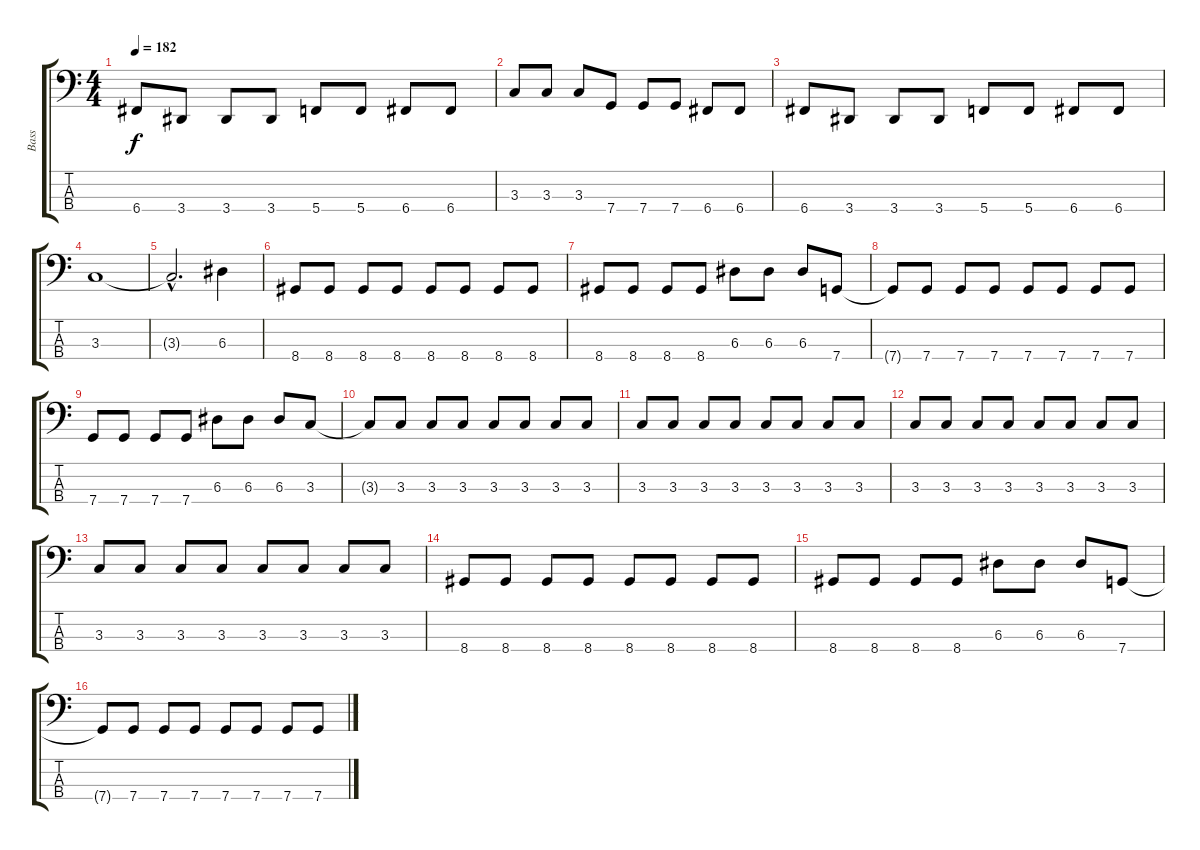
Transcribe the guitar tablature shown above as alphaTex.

\track ("Bass" "Bass") {instrument electricbassfinger}
\staff {score tabs}
\tuning (G2 D2 A1 C1) {hide}
\ts (4 4)
\tempo 182
\clef f4
\ks c
6.4.8{dy f} 3.4.8 3.4.8 3.4.8 5.4.8 5.4.8 6.4.8 6.4.8 |
3.3.8 3.3.8 3.3.8 7.4.8 7.4.8 7.4.8 6.4.8 6.4.8 |
6.4.8 3.4.8 3.4.8 3.4.8 5.4.8 5.4.8 6.4.8 6.4.8 |
3.3.1 |
3.3{hac t}.2{d} 6.3.4 |
8.4.8 8.4.8 8.4.8 8.4.8 8.4.8 8.4.8 8.4.8 8.4.8 |
8.4.8 8.4.8 8.4.8 8.4.8 6.3.8 6.3.8 6.3.8 7.4.8 |
7.4{t}.8 7.4.8 7.4.8 7.4.8 7.4.8 7.4.8 7.4.8 7.4.8 |
7.4.8 7.4.8 7.4.8 7.4.8 6.3.8 6.3.8 6.3.8 3.3.8 |
3.3{t}.8 3.3.8 3.3.8 3.3.8 3.3.8 3.3.8 3.3.8 3.3.8 |
3.3.8 3.3.8 3.3.8 3.3.8 3.3.8 3.3.8 3.3.8 3.3.8 |
3.3.8 3.3.8 3.3.8 3.3.8 3.3.8 3.3.8 3.3.8 3.3.8 |
3.3.8 3.3.8 3.3.8 3.3.8 3.3.8 3.3.8 3.3.8 3.3.8 |
8.4.8 8.4.8 8.4.8 8.4.8 8.4.8 8.4.8 8.4.8 8.4.8 |
8.4.8 8.4.8 8.4.8 8.4.8 6.3.8 6.3.8 6.3.8 7.4.8 |
7.4{t}.8 7.4.8 7.4.8 7.4.8 7.4.8 7.4.8 7.4.8 7.4.8
